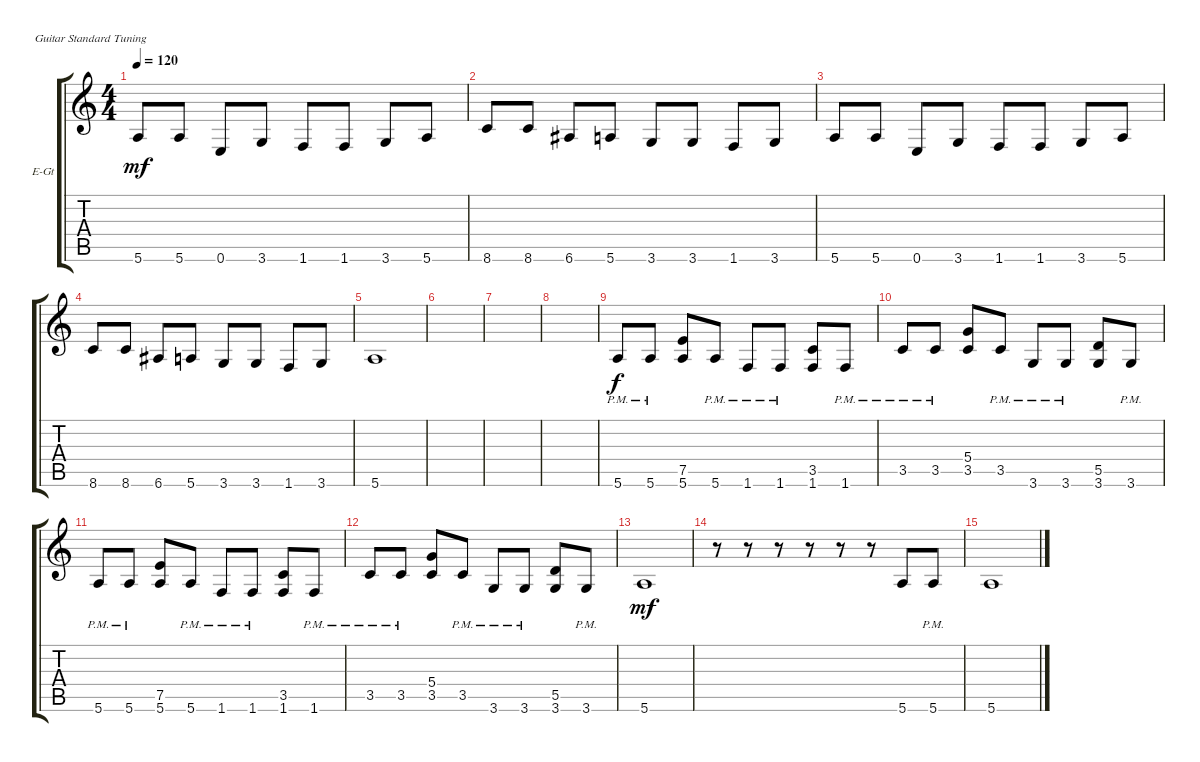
\defaultSystemsLayout 4
\bracketExtendMode groupsimilarinstruments
\firstSystemTrackNameOrientation horizontal
\otherSystemsTrackNameOrientation horizontal
\track ("Electric Guitar" "E-Gt") {instrument distortionguitar}
\staff {score tabs}
\tuning (E4 B3 G3 D3 A2 E2)
\ts (4 4)
\tempo 120
\clef g2
\ks c
5.6.8{dy mf} 5.6.8 0.6.8 3.6.8 1.6.8 1.6.8 3.6.8 5.6.8 |
8.6.8 8.6.8 6.6.8 5.6.8 3.6.8 3.6.8 1.6.8 3.6.8 |
5.6.8 5.6.8 0.6.8 3.6.8 1.6.8 1.6.8 3.6.8 5.6.8 |
8.6.8 8.6.8 6.6.8 5.6.8 3.6.8 3.6.8 1.6.8 3.6.8 |
5.6.1 |
|
|
|
5.6{pm}.8{dy f} 5.6{pm}.8 (5.6 7.5).8 5.6{pm}.8 1.6{pm}.8 1.6{pm}.8 (1.6 3.5).8 1.6{pm}.8 |
3.5{pm}.8 3.5{pm}.8 (3.5 5.4).8 3.5{pm}.8 3.6{pm}.8 3.6{pm}.8 (3.6 5.5).8 3.6{pm}.8 |
5.6{pm}.8 5.6{pm}.8 (5.6 7.5).8 5.6{pm}.8 1.6{pm}.8 1.6{pm}.8 (1.6 3.5).8 1.6{pm}.8 |
3.5{pm}.8 3.5{pm}.8 (3.5 5.4).8 3.5{pm}.8 3.6{pm}.8 3.6{pm}.8 (3.6 5.5).8 3.6{pm}.8 |
5.6.1{dy mf} |
r.8 r.8 r.8 r.8 r.8 r.8 5.6.8 5.6{pm}.8 |
5.6.1
